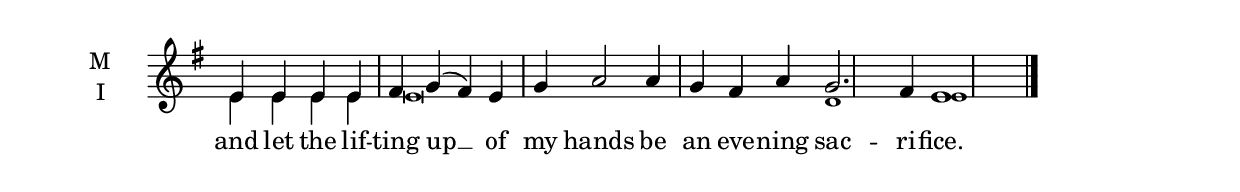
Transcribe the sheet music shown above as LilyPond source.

\version "2.18.2"

global = {
  \time 4/4 % Starts with
  \key g \major
  \set Timing.defaultBarType = "" %% Only put bar lines where I say
}

lyricText = \lyricmode {
  and let the lif -- ting up __ of my hands
  be an eve -- ning sac -- ri -- fice.
}

melody = \relative g' {
  e4 e e e fis g( fis) e g a2
  a4 g fis a g2. fis4 e1
  \bar"|."
}

ison = \relative c' { \global \tiny
  e4 e e e e\breve
  s2. d1 e1
}

\score {
  \new ChoirStaff <<
    \new Staff \with {
      midiInstrument = "choir aahs"
      instrumentName = \markup \center-column { M I }
    } <<
      \new Voice = "melody" { \voiceOne \melody }
      \new Voice = "ison" { \voiceTwo \ison }
    >>
    \new Lyrics \with {
      \override VerticalAxisGroup #'staff-affinity = #CENTER
    } \lyricsto "melody" \lyricText

  >>
  \layout {
    \context {
      \Staff
      \remove "Time_signature_engraver"
    }
    \context {
      \Score
      \omit BarNumber
    }
  }
  \midi { \tempo 4 = 150
          \context {
            \Voice
            \remove "Dynamic_performer"
    }
  }
}
